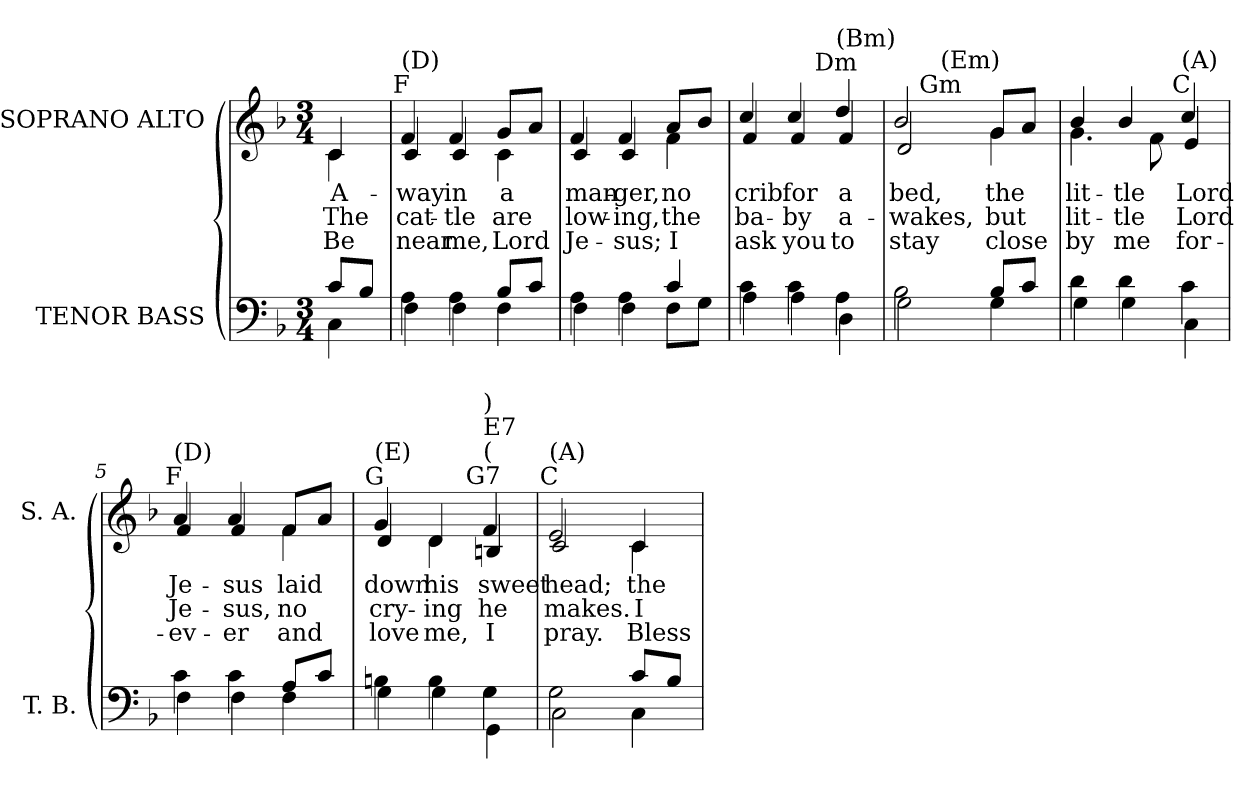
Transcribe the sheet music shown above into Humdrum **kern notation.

**kern	**kern	**text	**text	**text
*part2	*part1	*part1	*part1	*part1
*staff2	*staff1	*staff1	*staff1	*staff1
*I"TENOR BASS	*I"SOPRANO ALTO	*	*	*
*I'T. B.	*I'S. A.	*	*	*
!!LO:PB:g=z
*clefF4	*clefG2	*	*	*
*k[b-]	*k[b-]	*	*	*
*F:	*F:	*	*	*
*M3/4	*M3/4	*	*	*
=	=	=	=	=
*^	*	*	*	*
!	!	!LO:TX:a:i:t=Capo 3&colon;	!	!	!
!	!	!LO:TX:b:cj:t=1	!	!	!
!	!	!LO:TX:b:cj:t=2	!	!	!
!	!	!LO:TX:b:cj:t=3	!	!	!
!	!	!	!LO:LY:b:color=#000000	!LO:LY:b:color=#000000	!LO:LY:b:color=#000000
*	*	*^	*	*	*
8ci/L	4Ci\	4ci/	4ci\	A-	The	Be
8B-i/J	.	.	.	.	.	.
=	=	=	=	=	=	=
!	!	!LO:TX:a:cj:t=F	!	!	!	!
!	!	!LO:TX:t=(D)	!	!	!	!
!	!	!	!	!LO:LY:b:color=#000000	!LO:LY:b:color=#000000	!LO:LY:b:color=#000000
4Ai\	4Fi\	4fi/	4ci/	-way	cat-	near
!	!	!	!	!LO:LY:b:color=#000000	!LO:LY:b:color=#000000	!LO:LY:b:color=#000000
4Ai\	4Fi\	4fi/	4ci/	in	-tle	me,
!	!	!	!	!LO:LY:b:color=#000000	!LO:LY:b:color=#000000	!LO:LY:b:color=#000000
8B-i/L	4Fi\	8gi/L	4ci\	a	are	Lord
8ci/J	.	8ai/J	.	.	.	.
=1	=1	=1	=1	=1	=1	=1
!	!	!	!	!LO:LY:b:color=#000000	!LO:LY:b:color=#000000	!LO:LY:b:color=#000000
4Ai\	4Fi\	4fi/	4ci/	man-	low-	Je-
!	!	!	!	!LO:LY:b:color=#000000	!LO:LY:b:color=#000000	!LO:LY:b:color=#000000
4Ai\	4Fi\	4fi/	4ci/	-ger,	-ing,	-sus;
!	!	!	!	!LO:LY:b:color=#000000	!LO:LY:b:color=#000000	!LO:LY:b:color=#000000
4ci/	8Fi\L	8ai/L	4fi\	no	the	I
.	8Gi\J	8b-i/J	.	.	.	.
=2	=2	=2	=2	=2	=2	=2
!	!	!	!	!LO:LY:b:color=#000000	!LO:LY:b:color=#000000	!LO:LY:b:color=#000000
4ci\	4Ai\	4cci/	4fi/	crib	ba-	ask
!	!	!	!	!LO:LY:b:color=#000000	!LO:LY:b:color=#000000	!LO:LY:b:color=#000000
4ci\	4Ai\	4cci/	4fi/	for	-by	you
!	!	!LO:TX:a:cj:t=Dm	!	!	!	!
!	!	!LO:TX:t=(Bm)	!	!	!	!
!	!	!	!	!LO:LY:b:color=#000000	!LO:LY:b:color=#000000	!LO:LY:b:color=#000000
4Ai\	4Di\	4ddi/	4fi/	a	a-	to
*	*	*v	*v	*	*	*
=3	=3	=3	=3	=3	=3
*	*	*^	*	*	*
!	!	!	!	!LO:LY:b:color=#000000	!LO:LY:b:color=#000000	!LO:LY:b:color=#000000
*	*	*	*^	*	*	*
2B-i\	2Gi\	2b-i/	2di/	8...ryy	bed,	-wakes,	stay
!	!	!	!	!LO:TX:a:cj:t=Gm	!	!	!
!	!	!	!	!LO:TX:t=(Em)	!	!	!
.	.	.	.	2ryy	.	.	.
!	!	!	!	!	!LO:LY:b:color=#000000	!LO:LY:b:color=#000000	!LO:LY:b:color=#000000
8B-i/L	4Gi\	8gi/L	4gi\	.	the	but	close
8ci/J	.	8ai/J	.	.	.	.	.
.	.	.	.	64ryy	.	.	.
*	*	*v	*v	*v	*	*	*
=4	=4	=4	=4	=4	=4
*	*	*^	*	*	*
*	*	*	*^	*	*	*
!	!	!	!	!	!LO:LY:b:color=#000000	!LO:LY:b:color=#000000	!LO:LY:b:color=#000000
*	*	*	*v	*v	*	*	*
4di\	4Gi\	4b-i/	4.gi\	lit-	lit-	by
!	!	!	!	!LO:LY:b:color=#000000	!LO:LY:b:color=#000000	!LO:LY:b:color=#000000
4di\	4Gi\	4b-i/	.	-tle	-tle	me
.	.	.	8fi\	.	.	.
!	!	!LO:TX:a:cj:t=C	!	!	!	!
!	!	!LO:TX:t=(A)	!	!	!	!
!	!	!	!	!LO:LY:b:color=#000000	!LO:LY:b:color=#000000	!LO:LY:b:color=#000000
4ci\	4Ci\	4cci/	4ei/	Lord	Lord	for-
!!LO:LB:g=z	!!
=5	=5	=5	=5	=5	=5	=5
!	!	!LO:TX:a:cj:t=F	!	!	!	!
!	!	!LO:TX:t=(D)	!	!	!	!
!	!	!	!	!LO:LY:b:color=#000000	!LO:LY:b:color=#000000	!LO:LY:b:color=#000000
4ci\	4Fi\	4ai/	4fi/	Je-	Je-	-ev-
!	!	!	!	!LO:LY:b:color=#000000	!LO:LY:b:color=#000000	!LO:LY:b:color=#000000
4ci\	4Fi\	4ai/	4fi/	-sus	-sus,	-er
!	!	!	!	!LO:LY:b:color=#000000	!LO:LY:b:color=#000000	!LO:LY:b:color=#000000
8Ai/L	4Fi\	8fi/L	4fi\	laid	no	and
8ci/J	.	8ai/J	.	.	.	.
=6	=6	=6	=6	=6	=6	=6
!	!	!LO:TX:a:cj:t=G	!	!	!	!
!	!	!LO:TX:t=(E)	!	!	!	!
!	!	!	!	!LO:LY:b:color=#000000	!LO:LY:b:color=#000000	!LO:LY:b:color=#000000
4Bni\	4Gi\	4gi/	4di/	down	cry-	love
!	!	!	!	!LO:LY:b:color=#000000	!LO:LY:b:color=#000000	!LO:LY:b:color=#000000
4Bi\	4Gi\	4di/	4di\	his	-ing	me,
!	!	!LO:TX:a:cj:t=G7	!	!	!	!
!	!	!LO:TX:t=(	!	!	!	!
!	!	!LO:TX:t=E7	!	!	!	!
!	!	!LO:TX:t=)	!	!	!	!
!	!	!	!	!LO:LY:b:color=#000000	!LO:LY:b:color=#000000	!LO:LY:b:color=#000000
4Gi\	4GGi\	4fi/	4Bni/	sweet	he	I
=7	=7	=7	=7	=7	=7	=7
!	!	!LO:TX:a:cj:t=C	!	!	!	!
!	!	!LO:TX:t=(A)	!	!	!	!
!	!	!	!	!LO:LY:b:color=#000000	!LO:LY:b:color=#000000	!LO:LY:b:color=#000000
2Gi\	2Ci\	2ei/	2ci/	head;	makes.	pray.
!	!	!	!	!LO:LY:b:color=#000000	!LO:LY:b:color=#000000	!LO:LY:b:color=#000000
8ci/L	4Ci\	4ci/	4ci\	the	I	Bless
8B-i/J	.	.	.	.	.	.
*v	*v	*	*	*	*	*
*	*v	*v	*	*	*
=	=	=	=	=
*-	*-	*-	*-	*-
